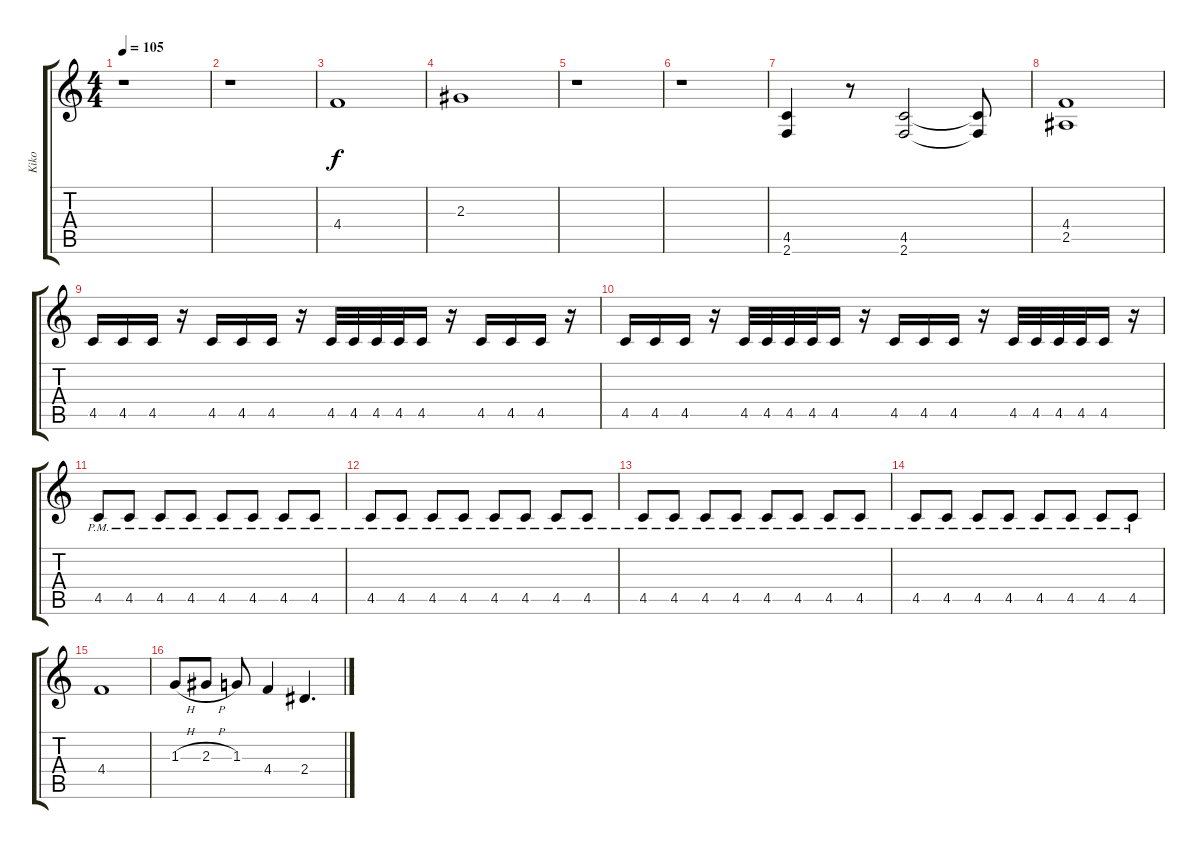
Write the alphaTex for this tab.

\track ("Kiko" "Kiko") {instrument distortionguitar}
\staff {score tabs}
\tuning (Eb4 Bb3 Gb3 Db3 Ab2 Eb2) {hide}
\ts (4 4)
\tempo 105
\clef g2
\ks c
r.1{dy f} |
r.1 |
4.4.1 |
2.3.1 |
r.1 |
r.1 |
(4.5 2.6).4 r.8 (4.5 2.6).2 (4.5{t} 2.6{t}).8 |
(4.4 2.5).1 |
4.5.16 4.5.16 4.5.16 r.16 4.5.16 4.5.16 4.5.16 r.16 4.5.32 4.5.32 4.5.32 4.5.32 4.5.16 r.16 4.5.16 4.5.16 4.5.16 r.16 |
4.5.16 4.5.16 4.5.16 r.16 4.5.32 4.5.32 4.5.32 4.5.32 4.5.16 r.16 4.5.16 4.5.16 4.5.16 r.16 4.5.32 4.5.32 4.5.32 4.5.32 4.5.16 r.16 |
4.5{pm}.8 4.5{pm}.8 4.5{pm}.8 4.5{pm}.8 4.5{pm}.8 4.5{pm}.8 4.5{pm}.8 4.5{pm}.8 |
4.5{pm}.8 4.5{pm}.8 4.5{pm}.8 4.5{pm}.8 4.5{pm}.8 4.5{pm}.8 4.5{pm}.8 4.5{pm}.8 |
4.5{pm}.8 4.5{pm}.8 4.5{pm}.8 4.5{pm}.8 4.5{pm}.8 4.5{pm}.8 4.5{pm}.8 4.5{pm}.8 |
4.5{pm}.8 4.5{pm}.8 4.5{pm}.8 4.5{pm}.8 4.5{pm}.8 4.5{pm}.8 4.5{pm}.8 4.5{pm}.8 |
4.4.1 |
1.3{h}.8 2.3{h}.8 1.3.8 4.4.4 2.4.4{d}
